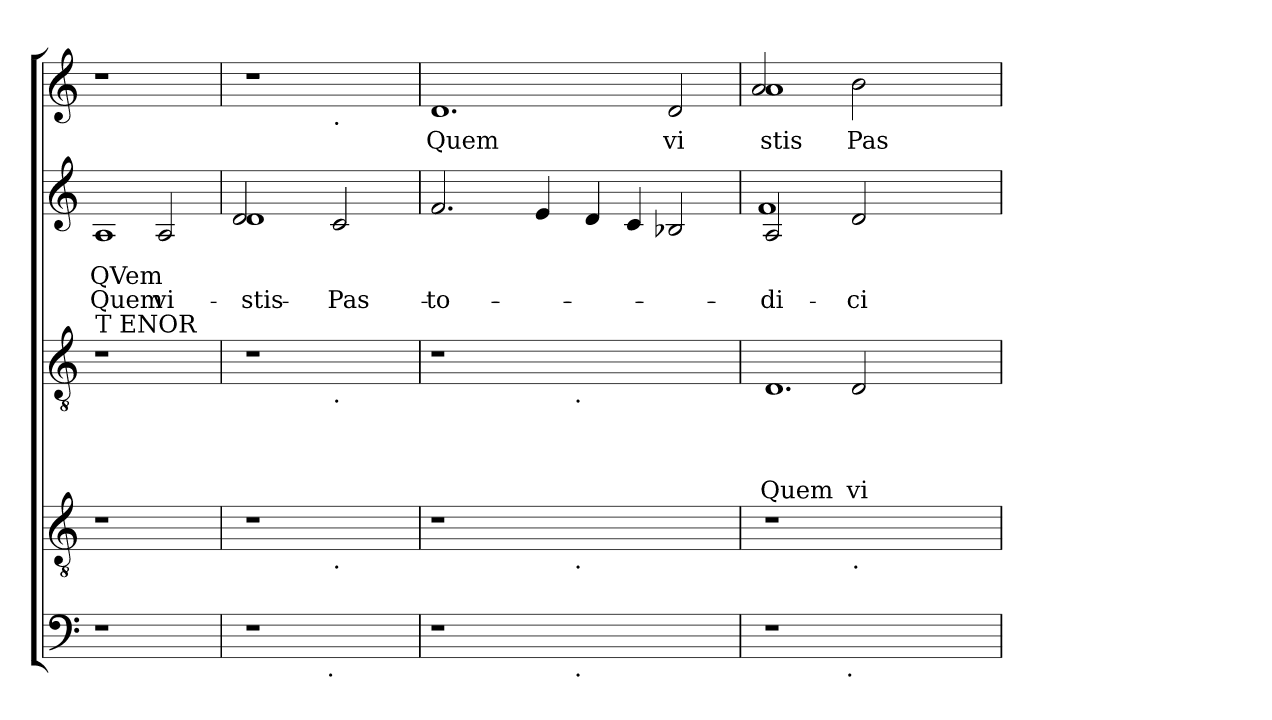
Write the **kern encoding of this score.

**kern	**kern	**kern	**text	**text	**text	**text	**kern	**text	**text	**text	**kern	**text
*part5	*part4	*part3	*part3	*part3	*part3	*part3	*part2	*part2	*part2	*part2	*part1	*part1
*staff5	*staff4	*staff3	*staff3	*staff3	*staff3	*staff3	*staff2	*staff2	*staff2	*staff2	*staff1	*staff1
*clefF4	*clefGv2	*clefGv2	*	*	*	*	*clefG2	*	*	*	*clefG2	*
*k[]	*k[]	*k[]	*	*	*	*	*k[]	*	*	*	*k[]	*
*C:	*C:	*C:	*	*	*	*	*C:	*	*	*	*C:	*
=1	=1	=1	=1	=1	=1	=1	=1	=1	=1	=1	=1	=1
!	!	!	!	!	!	!	!LO:TX:a:t=A	!	!	!	!	!
!	!	!	!	!	!	!	!LO:TX:t=LTUS	!	!	!	!	!
!	!	!LO:TX:a:t=T ENOR	!	!	!	!	!	!	!	!	!	!
!	!	!	!	!	!	!	!	!	!LO:LY:b:rj	!LO:LY:b:rj	!	!
*	*	*	*	*	*	*	*^	*	*	*	*	*
1r	1r	1r	.	.	.	.	1A	2ryy	.	QVem	Quem	1r	.
!	!	!	!	!	!	!	!	!	!	!	!LO:LY:b	!	!
.	.	.	.	.	.	.	.	2A/	.	.	vi-	.	.
=2	=2	=2	=2	=2	=2	=2	=2	=2	=2	=2	=2	=2	=2
!	!	!	!	!	!	!	!	!	!	!	!LO:LY:b	!	!
!	!	!	!	!	!	!	!	!	!	!	!LO:LY:b	!	!
*^	*^	*^	*	*	*	*	*	*	*	*	*	*^	*
1r	3ryy	1r	2ryy	1r	2ryy	.	.	.	.	1d	2d/	.	.	-stis	1r	2ryy	.
.	12...ryy	.	.	.	.	.	.	.	.	.	.	.	.	.	.	.	.
!	!LO:TX:b:t=.	!	!	!	!	!	!	!	!	!	!	!	!	!	!	!	!
.	3ryy	.	.	.	.	.	.	.	.	.	.	.	.	.	.	.	.
!	!	!	!	!	!	!	!	!	!	!	!	!	!	!	!	!LO:TX:b:t=.	!
!	!	!	!	!	!LO:TX:b:t=.	!	!	!	!	!	!	!	!	!	!	!	!
!	!	!	!LO:TX:b:t=.	!	!	!	!	!	!	!	!	!	!	!	!	!	!
!	!	!	!	!	!	!	!	!	!	!	!	!	!	!LO:LY:b	!	!	!
.	.	.	2ryy	.	2ryy	.	.	.	.	.	2c/	.	.	Pas-	.	2ryy	.
.	6ryy	.	.	.	.	.	.	.	.	.	.	.	.	.	.	.	.
.	96ryy	.	.	.	.	.	.	.	.	.	.	.	.	.	.	.	.
=3	=3	=3	=3	=3	=3	=3	=3	=3	=3	=3	=3	=3	=3	=3	=3	=3	=3
!	!	!	!	!	!	!	!	!	!	!	!	!	!	!LO:LY:b	!	!	!LO:LY:b
*	*	*	*	*	*	*	*	*	*	*v	*v	*	*	*	*	*	*
*	*	*	*	*	*	*	*	*	*	*	*	*	*	*v	*v	*
1r	2ryy	1r	2ryy	1r	2ryy	.	.	.	.	2.f/	.	.	-to-	1.d	Quem
.	4...ryy	.	4...ryy	.	4...ryy	.	.	.	.	.	.	.	.	.	.
.	.	.	.	.	.	.	.	.	.	4e/	.	.	.	.	.
!	!	!	!	!	!LO:TX:b:t=.	!	!	!	!	!	!	!	!	!	!
!	!	!	!LO:TX:b:t=.	!	!	!	!	!	!	!	!	!	!	!	!
!	!LO:TX:b:t=.	!	!	!	!	!	!	!	!	!	!	!	!	!	!
.	1ryy	.	1ryy	.	1ryy	.	.	.	.	.	.	.	.	.	.
1ryy	.	1ryy	.	1ryy	.	.	.	.	.	4d/	.	.	.	.	.
.	.	.	.	.	.	.	.	.	.	4c/	.	.	.	.	.
!	!	!	!	!	!	!	!	!	!	!	!	!	!	!	!LO:LY:b
.	.	.	.	.	.	.	.	.	.	2B-X/	.	.	.	2d/	vi
.	32ryy	.	32ryy	.	32ryy	.	.	.	.	.	.	.	.	.	.
=4	=4	=4	=4	=4	=4	=4	=4	=4	=4	=4	=4	=4	=4	=4	=4
!	!	!	!	!	!	!	!	!	!LO:LY:b	!	!	!	!LO:LY:b	!	!
*	*	*	*	*	*	*	*	*	*	*^	*	*	*	*	*
!	!	!	!	!	!	!	!	!	!	!	!	!	!	!LO:LY:b	!	!LO:LY:b
*	*	*	*	*	*	*	*	*	*	*	*	*	*	*	*^	*
!	!	!	!	!	!	!	!	!	!	!	!	!	!	!	!	!	!LO:LY:b
1r	3ryy	1r	2ryy	1.D	2ryy	.	.	.	Quem	2A/	1f	.	.	-di-	1a	2a/	stis
.	12...ryy	.	.	.	.	.	.	.	.	.	.	.	.	.	.	.	.
!	!LO:TX:b:t=.	!	!	!	!	!	!	!	!	!	!	!	!	!	!	!	!
.	3%2ryy	.	.	.	.	.	.	.	.	.	.	.	.	.	.	.	.
!	!	!	!LO:TX:b:t=.	!	!	!	!	!	!	!	!	!	!	!	!	!	!
!	!	!	!	!	!	!	!	!	!LO:LY:b	!	!	!	!	!LO:LY:b	!	!	!LO:LY:b
.	.	.	1ryy	.	2D/	.	.	.	vi	2d/	.	.	.	ci-	.	2b\	Pas
2ryy	.	2ryy	.	.	2ryy	.	.	.	.	2ryy	2ryy	.	.	.	2ryy	2ryy	.
.	3ryy	.	.	.	.	.	.	.	.	.	.	.	.	.	.	.	.
.	96ryy	.	.	.	.	.	.	.	.	.	.	.	.	.	.	.	.
*v	*v	*	*	*v	*v	*	*	*	*	*v	*v	*	*	*	*v	*v	*
*	*v	*v	*	*	*	*	*	*	*	*	*	*	*
=	=	=	=	=	=	=	=	=	=	=	=	=
*-	*-	*-	*-	*-	*-	*-	*-	*-	*-	*-	*-	*-
